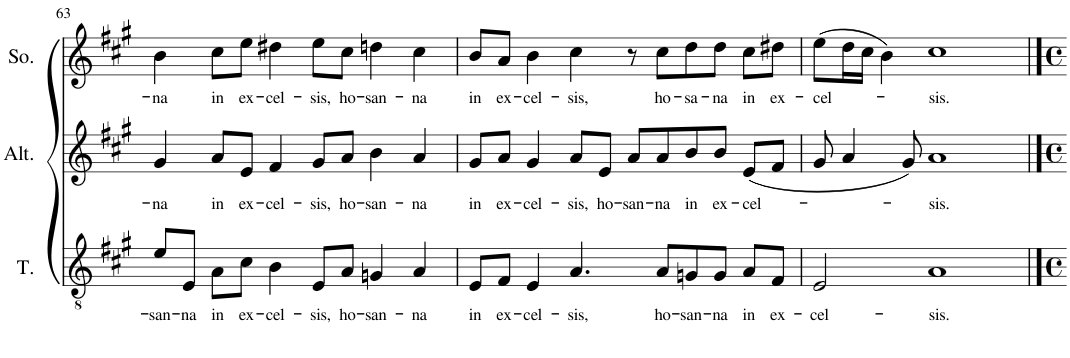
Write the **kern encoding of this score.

**kern	**text	**kern	**text	**kern	**text
*part3	*part3	*part2	*part2	*part1	*part1
*staff3	*staff3	*staff2	*staff2	*staff1	*staff1
*I"Ténor	*	*I"Alto	*	*I"Soprano	*
*I'T.	*	*I'Alt.	*	*I'So.	*
!!LO:PB:g=z
*clefGv2	*	*clefG2	*	*clefG2	*
*k[f#c#g#]	*	*k[f#c#g#]	*	*k[f#c#g#]	*
*M4/4	*	*M4/4	*	*M4/4	*
*met(c)	*	*met(c)	*	*met(c)	*
=63	=63	=63	=63	=63	=63
!	!LO:LY:b	!	!LO:LY:b	!	!LO:LY:b
8e/L	-san-	4g#/	-na	4b\	-na
!	!LO:LY:b	!	!	!	!
8E/J	-na	.	.	.	.
!	!LO:LY:b	!	!LO:LY:b	!	!LO:LY:b
8A\L	in	8a/L	in	8cc#\L	in
!	!LO:LY:b	!	!LO:LY:b	!	!LO:LY:b
8c#\J	ex-	8e/J	ex-	8ee\J	ex-
!	!LO:LY:b	!	!LO:LY:b	!	!LO:LY:b
4B\	-cel-	4f#/	-cel-	4dd#X\	-cel-
!	!LO:LY:b	!	!LO:LY:b	!	!LO:LY:b
8E/L	-sis,	8g#/L	-sis,	8ee\L	-sis,
!	!LO:LY:b	!	!LO:LY:b	!	!LO:LY:b
8A/J	ho-	8a/J	ho-	8cc#\J	ho-
!	!LO:LY:b	!	!LO:LY:b	!	!LO:LY:b
4Gn/	-san-	4b\	-san-	4ddn\	-san-
!	!LO:LY:b	!	!LO:LY:b	!	!LO:LY:b
4A/	-na	4a/	-na	4cc#\	-na
=64	=64	=64	=64	=64	=64
!	!LO:LY:b	!	!LO:LY:b	!	!LO:LY:b
8E/L	in	8g#/L	in	8b/L	in
!	!LO:LY:b	!	!LO:LY:b	!	!LO:LY:b
8F#/J	ex-	8a/J	ex-	8a/J	ex-
!	!LO:LY:b	!	!LO:LY:b	!	!LO:LY:b
4E/	-cel-	4g#/	-cel-	4b\	-cel-
!	!LO:LY:b	!	!LO:LY:b	!	!LO:LY:b
4.A/	-sis,	8a/L	-sis,	4cc#\	-sis,
!	!	!	!LO:LY:b	!	!
.	.	8e/J	ho-	.	.
!	!	!	!LO:LY:b	!	!
.	.	8a/L	-san-	8r	.
!	!LO:LY:b	!	!LO:LY:b	!	!LO:LY:b
8A/L	ho-	8a/	-na	8cc#\L	ho-
!	!LO:LY:b	!	!LO:LY:b	!	!LO:LY:b
8Gn/	-san-	8b/	in	8dd\	-sa-
!	!LO:LY:b	!	!LO:LY:b	!	!LO:LY:b
8G/J	-na	8b/J	ex-	8dd\J	-na
!	!LO:LY:b	!	!LO:LY:b	!	!LO:LY:b
8A/L	in	(8e/L	-cel-	8cc#\L	in
!	!LO:LY:b	!	!	!	!LO:LY:b
8F#/J	ex-	8f#/J	.	8dd#X\J	ex-
=65	=65	=65	=65	=65	=65
!	!LO:LY:b	!	!	!	!LO:LY:b
2E/	-cel-	8g#/	.	(8ee\L	-cel-
.	.	4a/	.	16dd\L	.
.	.	.	.	16cc#\JJ	.
.	.	.	.	4b\)	.
.	.	8g#/)	.	.	.
!	!LO:LY:b	!	!LO:LY:b	!	!LO:LY:b
[2A	-sis.	[2a	-sis.	[2cc#	-sis.
==66	==66	==66	==66	==66	==66
2A]	.	2a]	.	2cc#]	.
=	=	=	=	=	=
*-	*-	*-	*-	*-	*-
